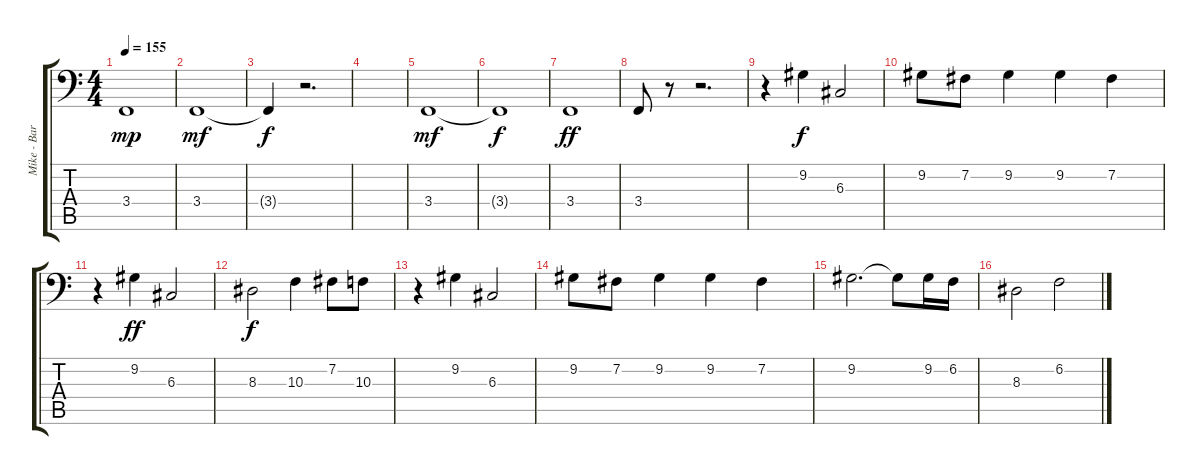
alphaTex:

\track ("Mike - Bari" "Mike - Bar") {instrument baritonesax}
\staff {score tabs}
\tuning (E3 B2 G2 D2 A1 E1) {hide}
\ts (4 4)
\tempo 155
\clef f4
\ks c
3.4.1{dy mp} |
3.4.1{dy mf} |
3.4{t}.4{dy f} r.2{d} |
|
3.4.1{dy mf} |
3.4{t}.1{dy f} |
3.4.1{dy ff} |
3.4.8 r.8 r.2{d} |
r.4 9.2.4{dy f} 6.3.2 |
9.2.8 7.2.8 9.2.4 9.2.4 7.2.4 |
r.4 9.2.4{dy ff} 6.3.2 |
8.3.2{dy f} 10.3.4 7.2.8 10.3.8 |
r.4 9.2.4 6.3.2 |
9.2.8 7.2.8 9.2.4 9.2.4 7.2.4 |
9.2.2{d} 9.2{t}.8 9.2.16 6.2.16 |
8.3.2 6.2.2
